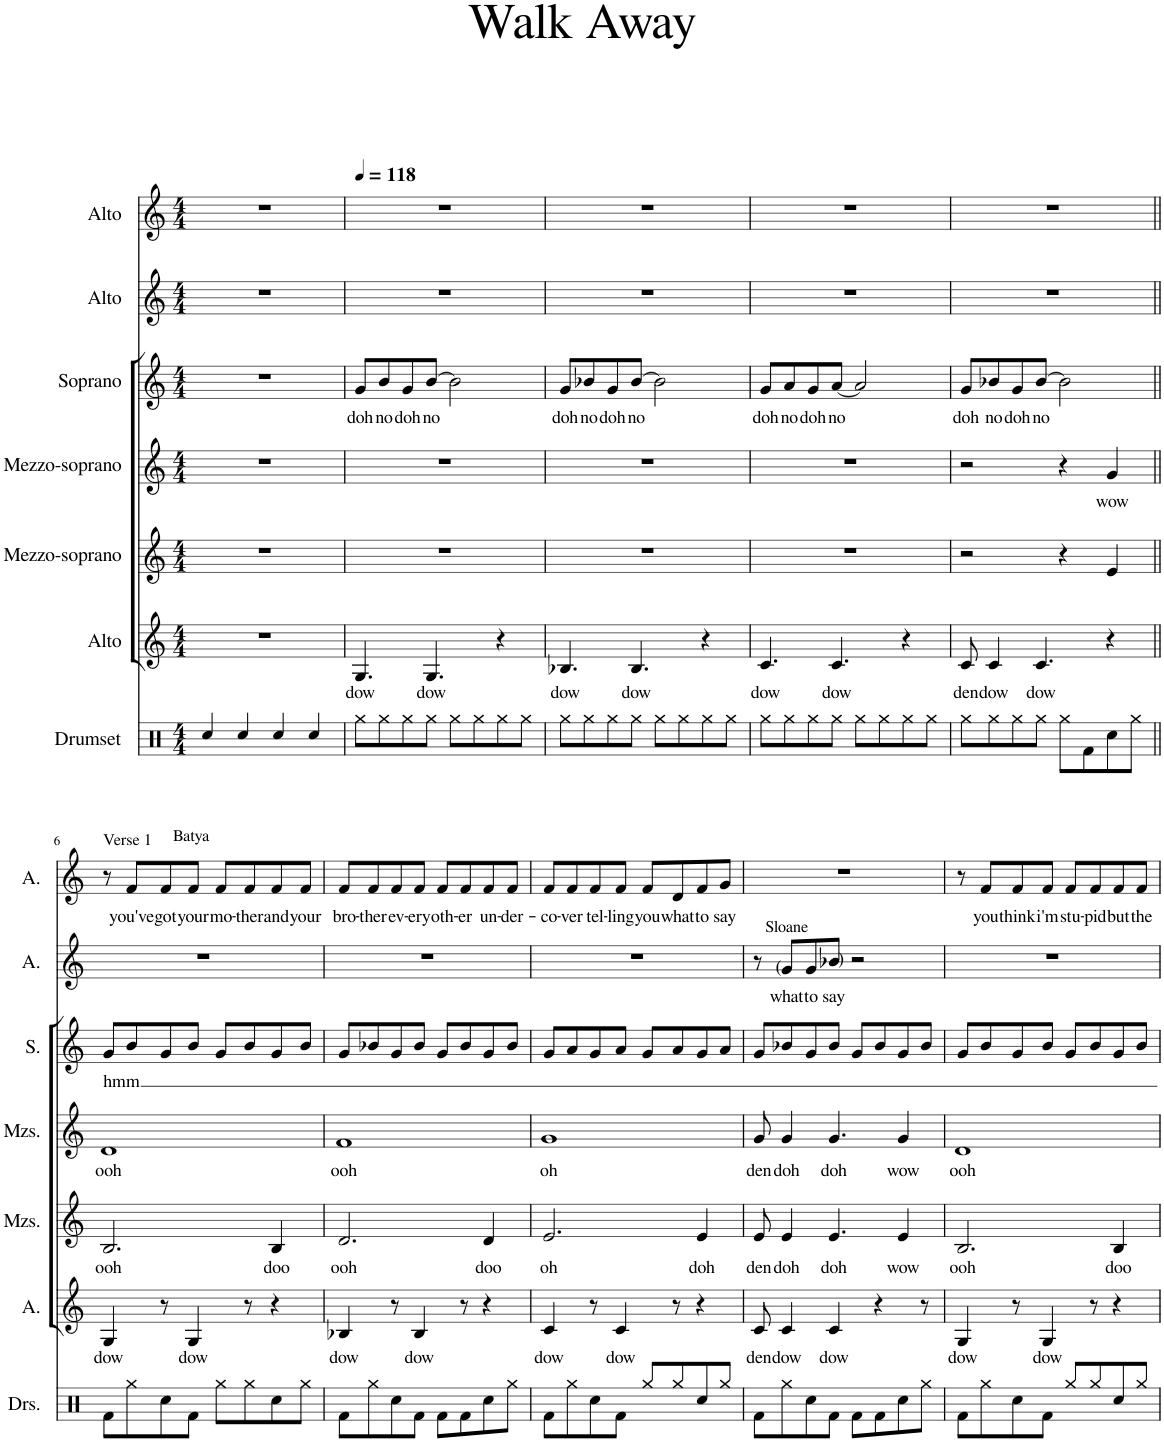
**kern	**kern	**text	**kern	**text	**kern	**text	**kern	**text	**kern	**text	**kern	**text
*part7	*part6	*part6	*part5	*part5	*part4	*part4	*part3	*part3	*part2	*part2	*part1	*part1
*staff7	*staff6	*staff6	*staff5	*staff5	*staff4	*staff4	*staff3	*staff3	*staff2	*staff2	*staff1	*staff1
*I"Drumset	*I"Alto	*	*I"Mezzo-soprano	*	*I"Mezzo-soprano	*	*I"Soprano	*	*I"Alto	*	*I"Alto	*
*I'Drs.	*I'A.	*	*I'Mzs.	*	*I'Mzs.	*	*I'S.	*	*I'A.	*	*I'A.	*
*clefX	*clefG2	*	*clefG2	*	*clefG2	*	*clefG2	*	*clefG2	*	*clefG2	*
*k[]	*k[]	*	*k[]	*	*k[]	*	*k[]	*	*k[]	*	*k[]	*
*M4/4	*M4/4	*	*M4/4	*	*M4/4	*	*M4/4	*	*M4/4	*	*M4/4	*
=1	=1	=1	=1	=1	=1	=1	=1	=1	=1	=1	=1	=1
4Rcc/	1r	.	1r	.	1r	.	1r	.	1r	.	1r	.
4Rcc/	.	.	.	.	.	.	.	.	.	.	.	.
4Rcc/	.	.	.	.	.	.	.	.	.	.	.	.
4Rcc/	.	.	.	.	.	.	.	.	.	.	.	.
=2	=2	=2	=2	=2	=2	=2	=2	=2	=2	=2	=2	=2
*	*	*	*	*	*	*	*	*	*	*	*MM118	*
!	!	!LO:LY:b	!	!	!	!	!	!LO:LY:b	!	!	!	!
8Rgg\L	4.G/	dow	1r	.	1r	.	8g/L	doh	1r	.	1r	.
!	!	!	!	!	!	!	!	!LO:LY:b	!	!	!	!
8Rgg\	.	.	.	.	.	.	8b/	no	.	.	.	.
!	!	!	!	!	!	!	!	!LO:LY:b	!	!	!	!
8Rgg\	.	.	.	.	.	.	8g/	doh	.	.	.	.
!	!	!LO:LY:b	!	!	!	!	!	!LO:LY:b	!	!	!	!
8Rgg\J	4.G/	dow	.	.	.	.	[8b/J	no	.	.	.	.
8Rgg\L	.	.	.	.	.	.	2b\]	.	.	.	.	.
8Rgg\	.	.	.	.	.	.	.	.	.	.	.	.
8Rgg\	4r	.	.	.	.	.	.	.	.	.	.	.
8Rgg\J	.	.	.	.	.	.	.	.	.	.	.	.
=3	=3	=3	=3	=3	=3	=3	=3	=3	=3	=3	=3	=3
!	!	!LO:LY:b	!	!	!	!	!	!LO:LY:b	!	!	!	!
8Rgg\L	4.B-X/	dow	1r	.	1r	.	8g/L	doh	1r	.	1r	.
!	!	!	!	!	!	!	!	!LO:LY:b	!	!	!	!
8Rgg\	.	.	.	.	.	.	8b-X/	no	.	.	.	.
!	!	!	!	!	!	!	!	!LO:LY:b	!	!	!	!
8Rgg\	.	.	.	.	.	.	8g/	doh	.	.	.	.
!	!	!LO:LY:b	!	!	!	!	!	!LO:LY:b	!	!	!	!
8Rgg\J	4.B-/	dow	.	.	.	.	[8b-/J	no	.	.	.	.
8Rgg\L	.	.	.	.	.	.	2b-\]	.	.	.	.	.
8Rgg\	.	.	.	.	.	.	.	.	.	.	.	.
8Rgg\	4r	.	.	.	.	.	.	.	.	.	.	.
8Rgg\J	.	.	.	.	.	.	.	.	.	.	.	.
=4	=4	=4	=4	=4	=4	=4	=4	=4	=4	=4	=4	=4
!	!	!LO:LY:b	!	!	!	!	!	!LO:LY:b	!	!	!	!
8Rgg\L	4.c/	dow	1r	.	1r	.	8g/L	doh	1r	.	1r	.
!	!	!	!	!	!	!	!	!LO:LY:b	!	!	!	!
8Rgg\	.	.	.	.	.	.	8a/	no	.	.	.	.
!	!	!	!	!	!	!	!	!LO:LY:b	!	!	!	!
8Rgg\	.	.	.	.	.	.	8g/	doh	.	.	.	.
!	!	!LO:LY:b	!	!	!	!	!	!LO:LY:b	!	!	!	!
8Rgg\J	4.c/	dow	.	.	.	.	[8a/J	no	.	.	.	.
8Rgg\L	.	.	.	.	.	.	2a/]	.	.	.	.	.
8Rgg\	.	.	.	.	.	.	.	.	.	.	.	.
8Rgg\	4r	.	.	.	.	.	.	.	.	.	.	.
8Rgg\J	.	.	.	.	.	.	.	.	.	.	.	.
=5	=5	=5	=5	=5	=5	=5	=5	=5	=5	=5	=5	=5
!	!	!LO:LY:b	!	!	!	!	!	!LO:LY:b	!	!	!	!
8Rgg\L	8c/	den	2r	.	2r	.	8g/L	doh	1r	.	1r	.
!	!	!LO:LY:b	!	!	!	!	!	!LO:LY:b	!	!	!	!
8Rgg\	4c/	dow	.	.	.	.	8b-X/	no	.	.	.	.
!	!	!	!	!	!	!	!	!LO:LY:b	!	!	!	!
8Rgg\	.	.	.	.	.	.	8g/	doh	.	.	.	.
!	!	!LO:LY:b	!	!	!	!	!	!LO:LY:b	!	!	!	!
8Rgg\J	4.c/	dow	.	.	.	.	[8b-/J	no	.	.	.	.
8Rgg\L	.	.	4r	.	4r	.	2b-\]	.	.	.	.	.
8Rf\	.	.	.	.	.	.	.	.	.	.	.	.
!	!	!	!	!	!	!LO:LY:b	!	!	!	!	!	!
8Rcc\	4r	.	4e/	.	4g/	wow	.	.	.	.	.	.
8Rgg\J	.	.	.	.	.	.	.	.	.	.	.	.
!!LO:LB:g=z
=6||	=6||	=6||	=6||	=6||	=6||	=6||	=6||	=6||	=6||	=6||	=6||	=6||
!	!	!	!	!	!	!	!	!	!	!	!LO:TX:a:t=Verse 1	!
!	!	!LO:LY:b	!	!LO:LY:b	!	!LO:LY:b	!	!LO:LY:b	!	!	!	!
8Rf\L	4G/	dow	2.B/	ooh	1d	ooh	8g/L	hmm	1r	.	8r	.
!	!	!	!	!	!	!	!	!	!	!	!LO:TX:a:t=Batya	!
!	!	!	!	!	!	!	!	!	!	!	!	!LO:LY:b
8Rgg\	.	.	.	.	.	.	8b/	.	.	.	8f/L	you've
!	!	!	!	!	!	!	!	!	!	!	!	!LO:LY:b
8Rcc\	8r	.	.	.	.	.	8g/	.	.	.	8f/	got
!	!	!LO:LY:b	!	!	!	!	!	!	!	!	!	!LO:LY:b
8Rf\J	4G/	dow	.	.	.	.	8b/J	.	.	.	8f/J	your
!	!	!	!	!	!	!	!	!	!	!	!	!LO:LY:b
8Rgg\L	.	.	.	.	.	.	8g/L	.	.	.	8f/L	mo-
!	!	!	!	!	!	!	!	!	!	!	!	!LO:LY:b
8Rgg\	8r	.	.	.	.	.	8b/	.	.	.	8f/	-ther
!	!	!	!	!LO:LY:b	!	!	!	!	!	!	!	!LO:LY:b
8Rcc\	4r	.	4B/	doo	.	.	8g/	.	.	.	8f/	and
!	!	!	!	!	!	!	!	!	!	!	!	!LO:LY:b
8Rgg\J	.	.	.	.	.	.	8b/J	.	.	.	8f/J	your
=7	=7	=7	=7	=7	=7	=7	=7	=7	=7	=7	=7	=7
!	!	!LO:LY:b	!	!LO:LY:b	!	!LO:LY:b	!	!	!	!	!	!LO:LY:b
8Rf\L	4B-X/	dow	2.d/	ooh	1f	ooh	8g/L	.	1r	.	8f/L	bro-
!	!	!	!	!	!	!	!	!	!	!	!	!LO:LY:b
8Rgg\	.	.	.	.	.	.	8b-X/	.	.	.	8f/	-ther
!	!	!	!	!	!	!	!	!	!	!	!	!LO:LY:b
8Rcc\	8r	.	.	.	.	.	8g/	.	.	.	8f/	ev-
!	!	!LO:LY:b	!	!	!	!	!	!	!	!	!	!LO:LY:b
8Rf\J	4B-/	dow	.	.	.	.	8b-/J	.	.	.	8f/J	-ery
!	!	!	!	!	!	!	!	!	!	!	!	!LO:LY:b
8Rf\L	.	.	.	.	.	.	8g/L	.	.	.	8f/L	oth-
!	!	!	!	!	!	!	!	!	!	!	!	!LO:LY:b
8Rf\	8r	.	.	.	.	.	8b-/	.	.	.	8f/	-er
!	!	!	!	!LO:LY:b	!	!	!	!	!	!	!	!LO:LY:b
8Rcc\	4r	.	4d/	doo	.	.	8g/	.	.	.	8f/	un-
!	!	!	!	!	!	!	!	!	!	!	!	!LO:LY:b
8Rgg\J	.	.	.	.	.	.	8b-/J	.	.	.	8f/J	-der-
=8	=8	=8	=8	=8	=8	=8	=8	=8	=8	=8	=8	=8
!	!	!LO:LY:b	!	!LO:LY:b	!	!LO:LY:b	!	!	!	!	!	!LO:LY:b
8Rf\L	4c/	dow	2.e/	oh	1g	oh	8g/L	.	1r	.	8f/L	-co-
!	!	!	!	!	!	!	!	!	!	!	!	!LO:LY:b
8Rgg\	.	.	.	.	.	.	8a/	.	.	.	8f/	-ver
!	!	!	!	!	!	!	!	!	!	!	!	!LO:LY:b
8Rcc\	8r	.	.	.	.	.	8g/	.	.	.	8f/	tel-
!	!	!LO:LY:b	!	!	!	!	!	!	!	!	!	!LO:LY:b
8Rf\J	4c/	dow	.	.	.	.	8a/J	.	.	.	8f/J	-ling
!	!	!	!	!	!	!	!	!	!	!	!	!LO:LY:b
8Rgg/L	.	.	.	.	.	.	8g/L	.	.	.	8f/L	you
!	!	!	!	!	!	!	!	!	!	!	!	!LO:LY:b
8Rgg/	8r	.	.	.	.	.	8a/	.	.	.	8d/	what
!	!	!	!	!LO:LY:b	!	!	!	!	!	!	!	!LO:LY:b
8Rcc/	4r	.	4e/	doh	.	.	8g/	.	.	.	8f/	to
!	!	!	!	!	!	!	!	!	!	!	!	!LO:LY:b
8Rgg/J	.	.	.	.	.	.	8a/J	.	.	.	8g/J	say
=9	=9	=9	=9	=9	=9	=9	=9	=9	=9	=9	=9	=9
!	!	!LO:LY:b	!	!LO:LY:b	!	!LO:LY:b	!	!	!	!	!	!
*	*	*	*	*	*	*	*	*	*	*	*^	*
8Rf\L	8c/	den	8e/	den	8g/	den	8g/L	.	8r	.	1r	8ryy	.
!	!	!	!	!	!	!	!	!	!	!	!	!LO:TX:b:t=Sloane	!
!	!	!LO:LY:b	!	!LO:LY:b	!	!LO:LY:b	!	!	!	!LO:LY:b	!	!	!
8Rgg\	4c/	dow	4e/	doh	4g/	doh	8b-X/	.	8g/L	what	.	2..ryy	.
!	!	!	!	!	!	!	!	!	!	!LO:LY:b	!	!	!
8Rcc\	.	.	.	.	.	.	8g/	.	8g/	to	.	.	.
!	!	!LO:LY:b	!	!LO:LY:b	!	!LO:LY:b	!	!	!	!LO:LY:b	!	!	!
8Rf\J	4c/	dow	4.e/	doh	4.g/	doh	8b-/J	.	8b-X/J	say	.	.	.
8Rf\L	.	.	.	.	.	.	8g/L	.	2r	.	.	.	.
8Rf\	4r	.	.	.	.	.	8b-/	.	.	.	.	.	.
!	!	!	!	!LO:LY:b	!	!LO:LY:b	!	!	!	!	!	!	!
8Rcc\	.	.	4e/	wow	4g/	wow	8g/	.	.	.	.	.	.
8Rgg\J	8r	.	.	.	.	.	8b-/J	.	.	.	.	.	.
=10	=10	=10	=10	=10	=10	=10	=10	=10	=10	=10	=10	=10	=10
!	!	!LO:LY:b	!	!LO:LY:b	!	!LO:LY:b	!	!	!	!	!	!	!
*	*	*	*	*	*	*	*	*	*	*	*v	*v	*
8Rf\L	4G/	dow	2.B/	ooh	1d	ooh	8g/L	.	1r	.	8r	.
!	!	!	!	!	!	!	!	!	!	!	!	!LO:LY:b
8Rgg\	.	.	.	.	.	.	8b/	.	.	.	8f/L	you
!	!	!	!	!	!	!	!	!	!	!	!	!LO:LY:b
8Rcc\	8r	.	.	.	.	.	8g/	.	.	.	8f/	think
!	!	!LO:LY:b	!	!	!	!	!	!	!	!	!	!LO:LY:b
8Rf\J	4G/	dow	.	.	.	.	8b/J	.	.	.	8f/J	i'm
!	!	!	!	!	!	!	!	!	!	!	!	!LO:LY:b
8Rgg/L	.	.	.	.	.	.	8g/L	.	.	.	8f/L	stu-
!	!	!	!	!	!	!	!	!	!	!	!	!LO:LY:b
8Rgg/	8r	.	.	.	.	.	8b/	.	.	.	8f/	-pid
!	!	!	!	!LO:LY:b	!	!	!	!	!	!	!	!LO:LY:b
8Rcc/	4r	.	4B/	doo	.	.	8g/	.	.	.	8f/	but
!	!	!	!	!	!	!	!	!	!	!	!	!LO:LY:b
8Rgg/J	.	.	.	.	.	.	8b/J	.	.	.	8f/J	the
=	=	=	=	=	=	=	=	=	=	=	=	=
*-	*-	*-	*-	*-	*-	*-	*-	*-	*-	*-	*-	*-
